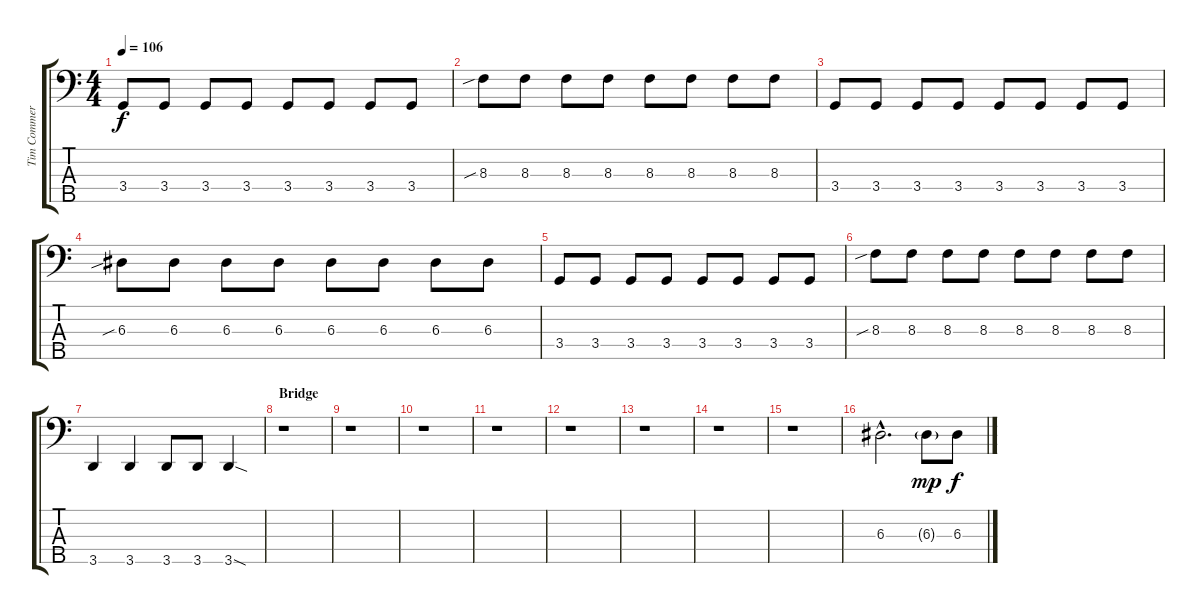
\track ("Tim Commerford" "Tim Commer") {instrument electricbassfinger}
\staff {score tabs}
\tuning (G2 D2 A1 E1 B0) {hide}
\ts (4 4)
\tempo 106
\clef f4
\ks c
3.4.8{dy f} 3.4.8 3.4.8 3.4.8 3.4.8 3.4.8 3.4.8 3.4.8 |
8.3{sib}.8 8.3.8 8.3.8 8.3.8 8.3.8 8.3.8 8.3.8 8.3.8 |
3.4.8 3.4.8 3.4.8 3.4.8 3.4.8 3.4.8 3.4.8 3.4.8 |
6.3{sib}.8 6.3.8 6.3.8 6.3.8 6.3.8 6.3.8 6.3.8 6.3.8 |
3.4.8 3.4.8 3.4.8 3.4.8 3.4.8 3.4.8 3.4.8 3.4.8 |
8.3{sib}.8 8.3.8 8.3.8 8.3.8 8.3.8 8.3.8 8.3.8 8.3.8 |
3.5.4 3.5.4 3.5.8 3.5.8 3.5{sod}.4 |
\section ("" "Bridge")
r.1 |
r.1 |
r.1 |
r.1 |
r.1 |
r.1 |
r.1 |
r.1 |
6.3{hac}.2{d volume 13 instrument electricbassfinger} 6.3{g}.8{dy mp} 6.3.8{dy f}
